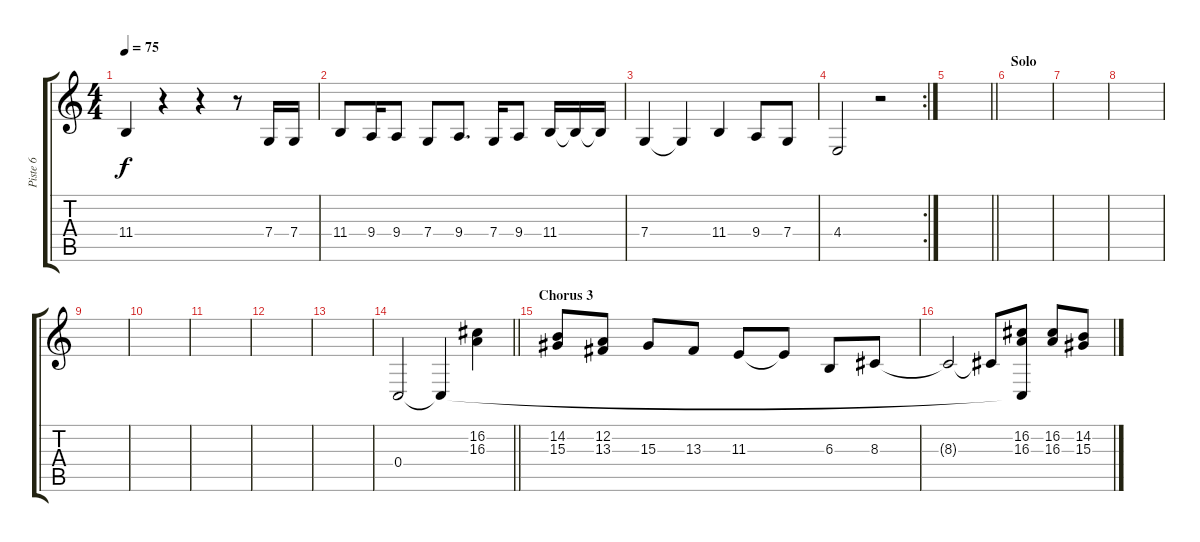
\track ("Piste 6" "Piste 6") {mute instrument lead6voice}
\staff {score tabs}
\tuning (D4 A3 F3 C3 G2 C2) {hide}
\ts (4 4)
\tempo 75
\clef g2
\ks c
11.4{t}.4{dy f} r.4 r.4 r.8 7.4.16 7.4.16 |
11.4.8 9.4.16 9.4.8 7.4.8 9.4.8{d} 7.4.16 9.4.8 11.4.16 11.4{t}.16 11.4{t}.16 |
7.4.4 7.4{t}.4 11.4.4 9.4.8 7.4.8 |
\rc 2
4.4.2 r.2 |
\barLineRight lightlight
|
\section ("" "Solo")
|
|
|
|
|
|
|
|
\barLineRight lightlight
0.4.2 0.4{t}.4 (16.2 16.3).4 |
\section ("" "Chorus 3")
(14.2 15.3).8 (12.2 13.3).8 15.3.8 13.3.8 11.3.8 11.3{t}.8 6.3.8 8.3.8 |
8.3{t}.2 8.3{t}.8 (16.2 16.3 0.4{t}).8 (16.2 16.3).8 (14.2 15.3).8
